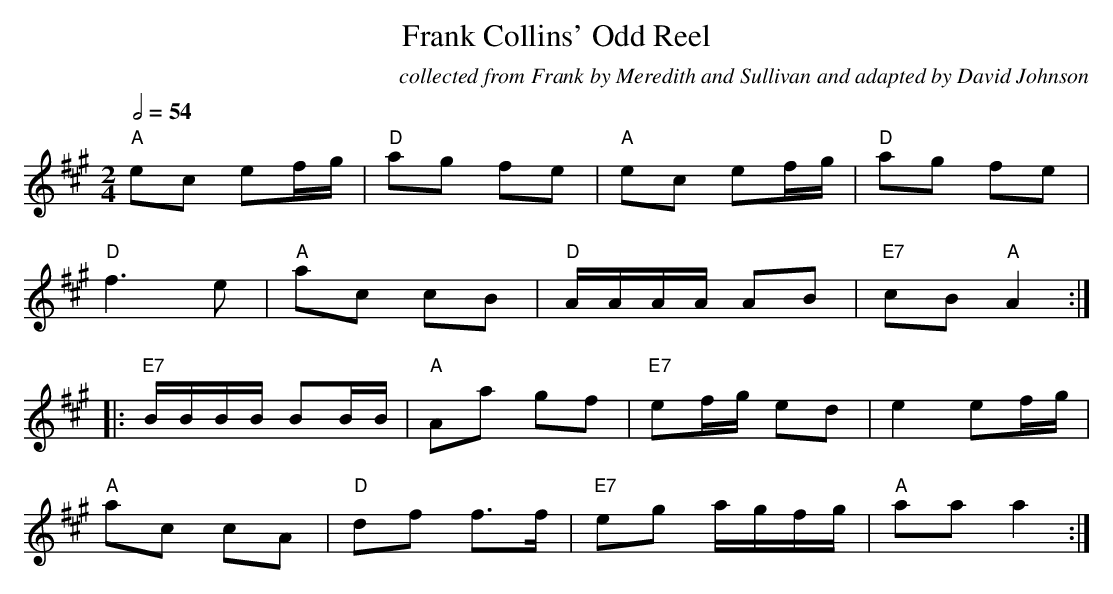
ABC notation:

X:1
T:Frank Collins' Odd Reel
M:2/4
L:1/8
Q:2/4=54
C:collected from Frank by Meredith and Sullivan and adapted by David Johnson
K:A
"A"ec ef/g/|"D"ag fe|"A"ec ef/g/ |"D"ag fe|
"D"f3 e |"A"ac cB|"D"A/A/A/A/ AB|"E7"cB "A"A2:|
|:"E7"B/B/B/B/ BB/B/|"A"Aa gf|"E7"ef/g/ ed|e2 ef/g/|
"A"ac cA|"D"df f>f|"E7"eg a/g/f/g/|"A"aa a2:|
